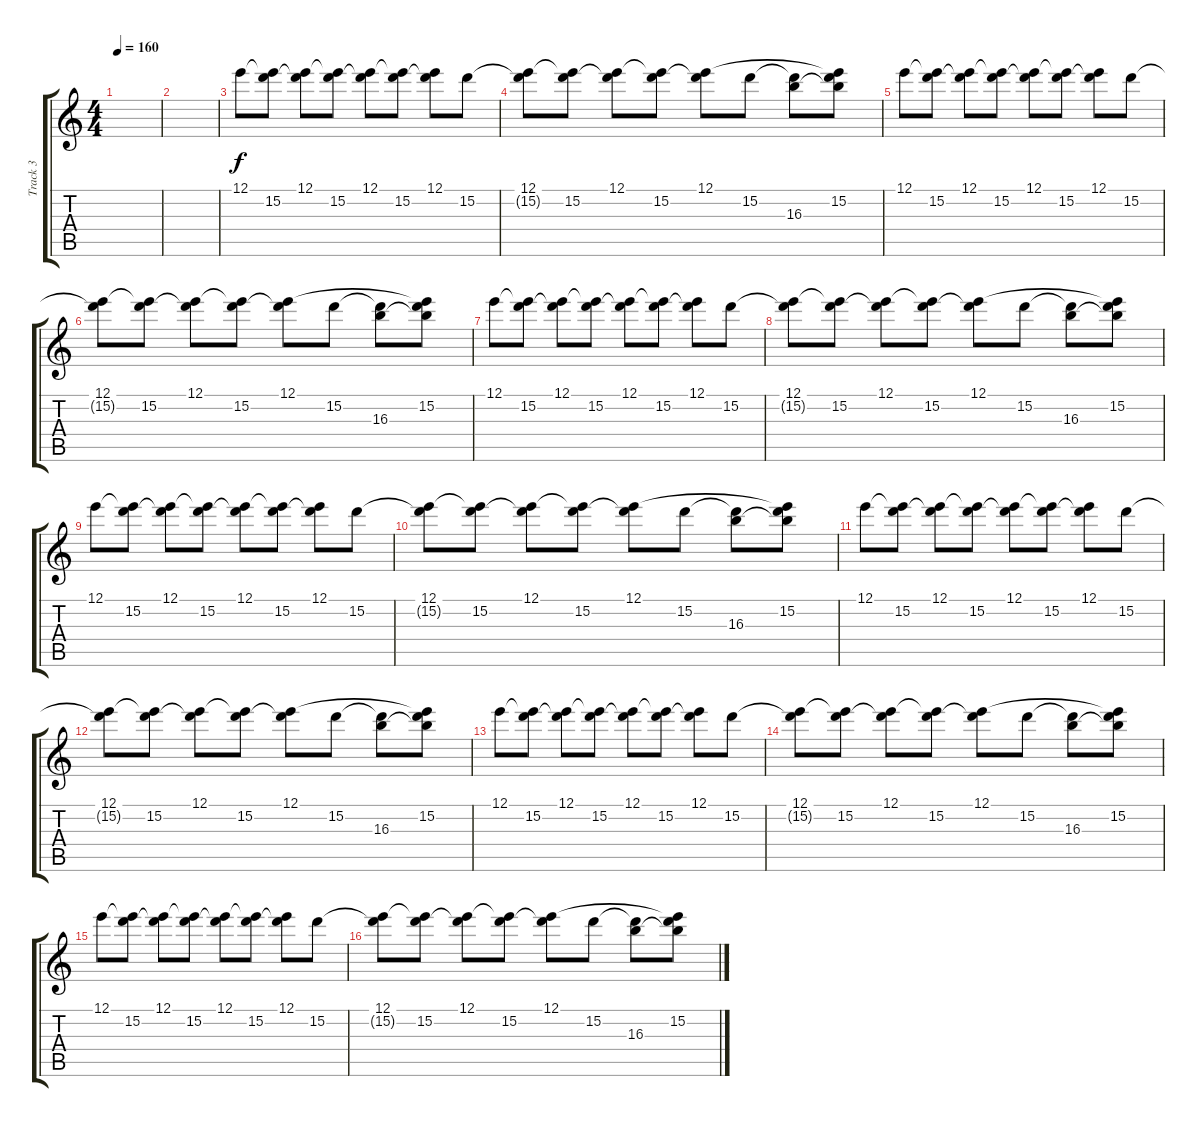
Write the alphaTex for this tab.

\track ("Track 3" "Track 3") {instrument acousticguitarsteel}
\staff {score tabs}
\tuning (E4 B3 G3 D3 A2 E2) {hide}
\ts (4 4)
\tempo 160
\clef g2
\ks c
|
|
12.1.8 (12.1{t} 15.2).8 (12.1 15.2{t}).8 (12.1{t} 15.2).8 (12.1 15.2{t}).8 (12.1{t} 15.2).8 (12.1 15.2{t}).8 15.2.8 |
(12.1 15.2{t}).8 (12.1{t} 15.2).8 (12.1 15.2{t}).8 (12.1{t} 15.2).8 (12.1 15.2{t}).8 15.2.8 (15.2{t} 16.3).8 (12.1{t} 15.2 16.3{t}).8 |
12.1.8 (12.1{t} 15.2).8 (12.1 15.2{t}).8 (12.1{t} 15.2).8 (12.1 15.2{t}).8 (12.1{t} 15.2).8 (12.1 15.2{t}).8 15.2.8 |
(12.1 15.2{t}).8 (12.1{t} 15.2).8 (12.1 15.2{t}).8 (12.1{t} 15.2).8 (12.1 15.2{t}).8 15.2.8 (15.2{t} 16.3).8 (12.1{t} 15.2 16.3{t}).8 |
12.1.8 (12.1{t} 15.2).8 (12.1 15.2{t}).8 (12.1{t} 15.2).8 (12.1 15.2{t}).8 (12.1{t} 15.2).8 (12.1 15.2{t}).8 15.2.8 |
(12.1 15.2{t}).8 (12.1{t} 15.2).8 (12.1 15.2{t}).8 (12.1{t} 15.2).8 (12.1 15.2{t}).8 15.2.8 (15.2{t} 16.3).8 (12.1{t} 15.2 16.3{t}).8 |
12.1.8 (12.1{t} 15.2).8 (12.1 15.2{t}).8 (12.1{t} 15.2).8 (12.1 15.2{t}).8 (12.1{t} 15.2).8 (12.1 15.2{t}).8 15.2.8 |
(12.1 15.2{t}).8 (12.1{t} 15.2).8 (12.1 15.2{t}).8 (12.1{t} 15.2).8 (12.1 15.2{t}).8 15.2.8 (15.2{t} 16.3).8 (12.1{t} 15.2 16.3{t}).8 |
12.1.8 (12.1{t} 15.2).8 (12.1 15.2{t}).8 (12.1{t} 15.2).8 (12.1 15.2{t}).8 (12.1{t} 15.2).8 (12.1 15.2{t}).8 15.2.8 |
(12.1 15.2{t}).8 (12.1{t} 15.2).8 (12.1 15.2{t}).8 (12.1{t} 15.2).8 (12.1 15.2{t}).8 15.2.8 (15.2{t} 16.3).8 (12.1{t} 15.2 16.3{t}).8 |
12.1.8 (12.1{t} 15.2).8 (12.1 15.2{t}).8 (12.1{t} 15.2).8 (12.1 15.2{t}).8 (12.1{t} 15.2).8 (12.1 15.2{t}).8 15.2.8 |
(12.1 15.2{t}).8 (12.1{t} 15.2).8 (12.1 15.2{t}).8 (12.1{t} 15.2).8 (12.1 15.2{t}).8 15.2.8 (15.2{t} 16.3).8 (12.1{t} 15.2 16.3{t}).8 |
12.1.8 (12.1{t} 15.2).8 (12.1 15.2{t}).8 (12.1{t} 15.2).8 (12.1 15.2{t}).8 (12.1{t} 15.2).8 (12.1 15.2{t}).8 15.2.8 |
(12.1 15.2{t}).8 (12.1{t} 15.2).8 (12.1 15.2{t}).8 (12.1{t} 15.2).8 (12.1 15.2{t}).8 15.2.8 (15.2{t} 16.3).8 (12.1{t} 15.2 16.3{t}).8
